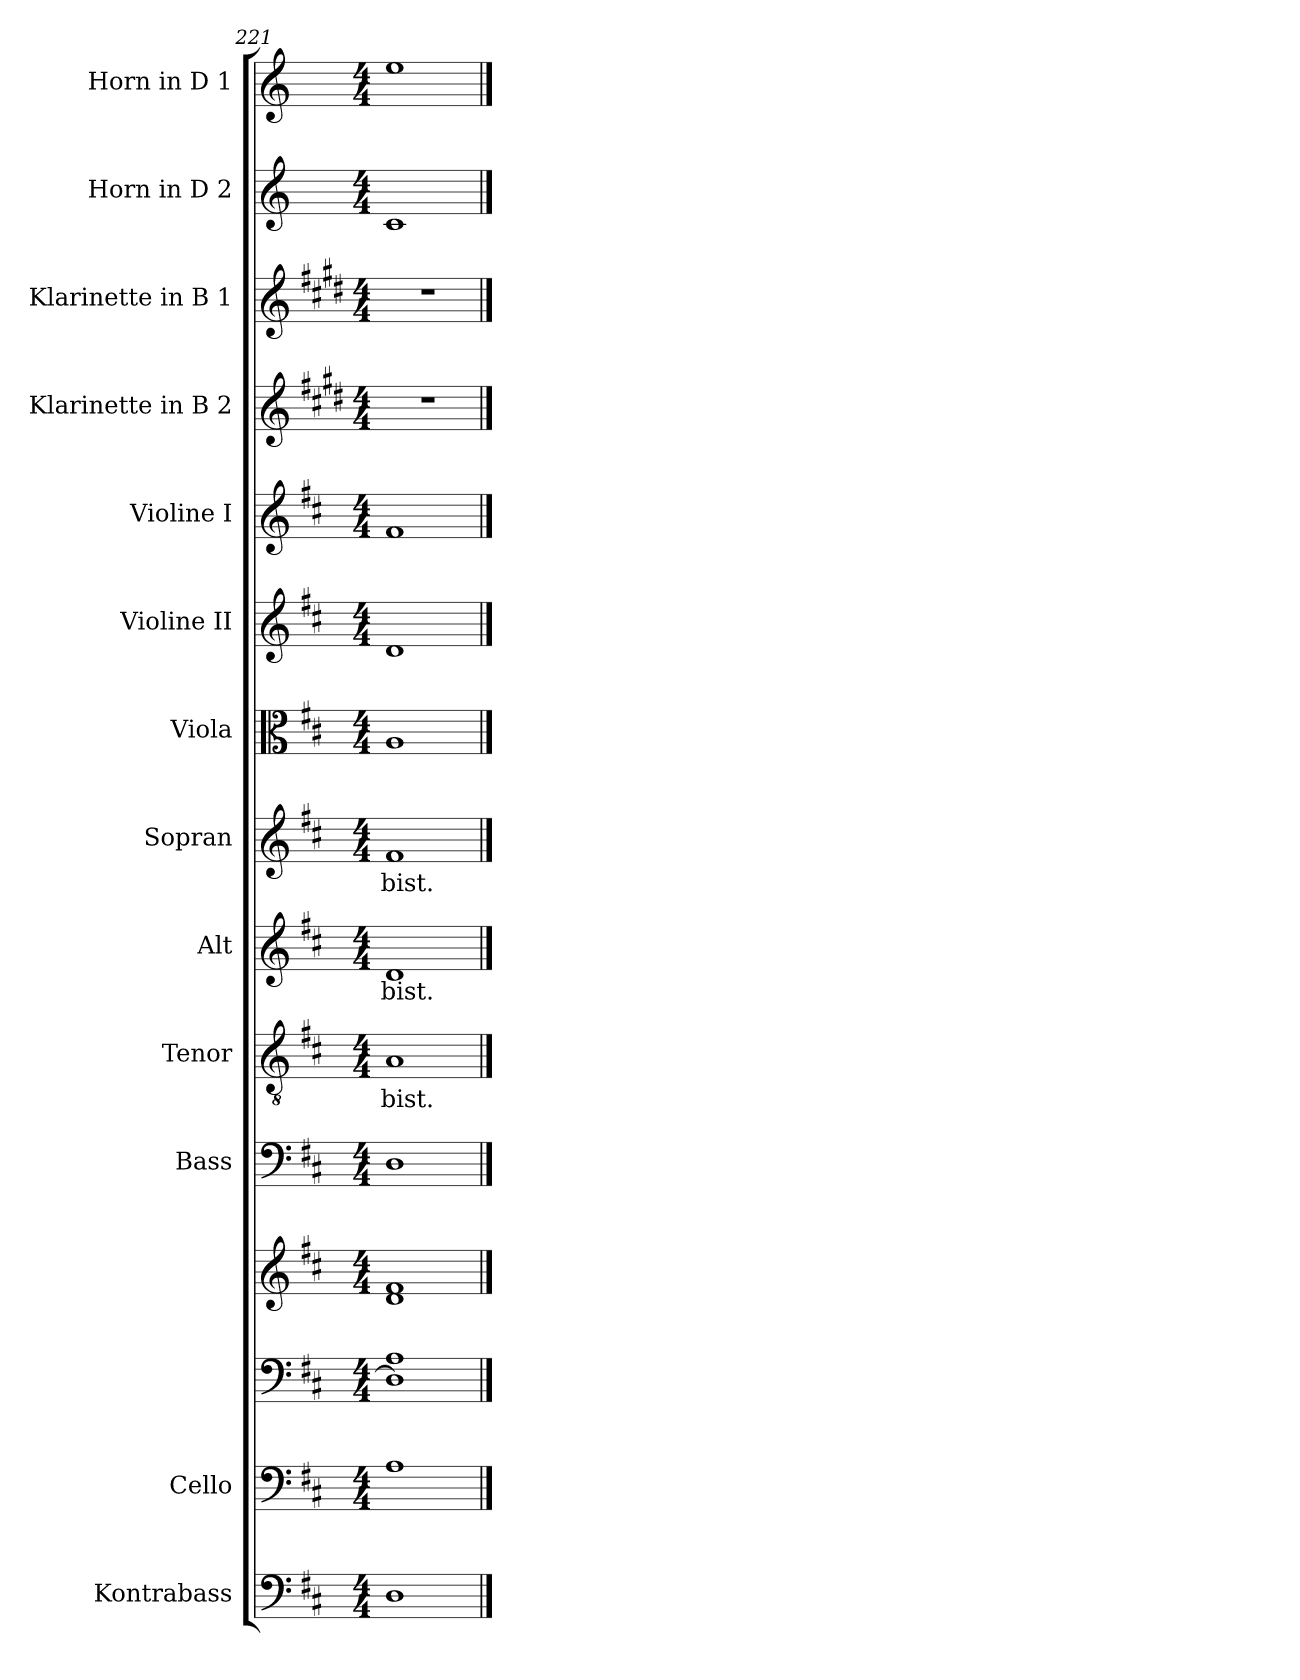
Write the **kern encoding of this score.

**kern	**kern	**kern	**kern	**kern	**kern	**text	**kern	**text	**kern	**text	**kern	**kern	**kern	**kern	**kern	**kern	**kern
*part14	*part13	*part12	*part12	*part11	*part10	*part10	*part9	*part9	*part8	*part8	*part7	*part6	*part5	*part4	*part3	*part2	*part1
*staff15	*staff14	*staff13	*staff12	*staff11	*staff10	*staff10	*staff9	*staff9	*staff8	*staff8	*staff7	*staff6	*staff5	*staff4	*staff3	*staff2	*staff1
*I"Kontrabass	*I"Cello	*	*	*I"Bass	*I"Tenor	*	*I"Alt	*	*I"Sopran	*	*I"Viola	*I"Violine II	*I"Violine I	*I"Klarinette in B 2	*I"Klarinette in B 1	*I"Horn in D 2	*I"Horn in D 1
*I'Kb.	*	*	*	*I'B	*I'T	*	*I'A	*	*I'S	*	*I'Vla.	*I'Vl. II	*I'Vl. I	*	*	*I'Hrn. 2	*I'Hrn. 1
*clefF4	*clefF4	*clefF4	*clefG2	*clefF4	*clefGv2	*	*clefG2	*	*clefG2	*	*clefC3	*clefG2	*clefG2	*clefG2	*clefG2	*clefG2	*clefG2
*ITrd7c12	*	*	*	*	*	*	*	*	*	*	*	*	*	*ITrd1c2	*ITrd1c2	*ITrd-1c-2	*ITrd-1c-2
*k[f#c#]	*k[f#c#]	*k[f#c#]	*k[f#c#]	*k[f#c#]	*k[f#c#]	*	*k[f#c#]	*	*k[f#c#]	*	*k[f#c#]	*k[f#c#]	*k[f#c#]	*k[f#c#]	*k[f#c#]	*k[f#c#]	*k[f#c#]
*D:	*D:	*D:	*D:	*D:	*D:	*	*D:	*	*D:	*	*D:	*D:	*D:	*D:	*D:	*D:	*D:
*M4/4	*M4/4	*M4/4	*M4/4	*M4/4	*M4/4	*	*M4/4	*	*M4/4	*	*M4/4	*M4/4	*M4/4	*M4/4	*M4/4	*M4/4	*M4/4
=221	=221	=221	=221	=221	=221	=221	=221	=221	=221	=221	=221	=221	=221	=221	=221	=221	=221
*	*	*^	*^	*	*	*	*	*	*	*	*	*	*	*	*	*	*
!	!	!	!	!	!	!	!	!LO:LY:b	!	!LO:LY:b	!	!LO:LY:b	!	!	!	!	!	!	!
1DD	1A	1A	1D]	1f#	1d	1D	1A	bist.	1d	bist.	1f#	bist.	1A	1d	1f#	1r	1r	1d	1ff#
*	*	*v	*v	*	*	*	*	*	*	*	*	*	*	*	*	*	*	*	*
*	*	*	*v	*v	*	*	*	*	*	*	*	*	*	*	*	*	*	*
==	==	==	==	==	==	==	==	==	==	==	==	==	==	==	==	==	==
*-	*-	*-	*-	*-	*-	*-	*-	*-	*-	*-	*-	*-	*-	*-	*-	*-	*-
